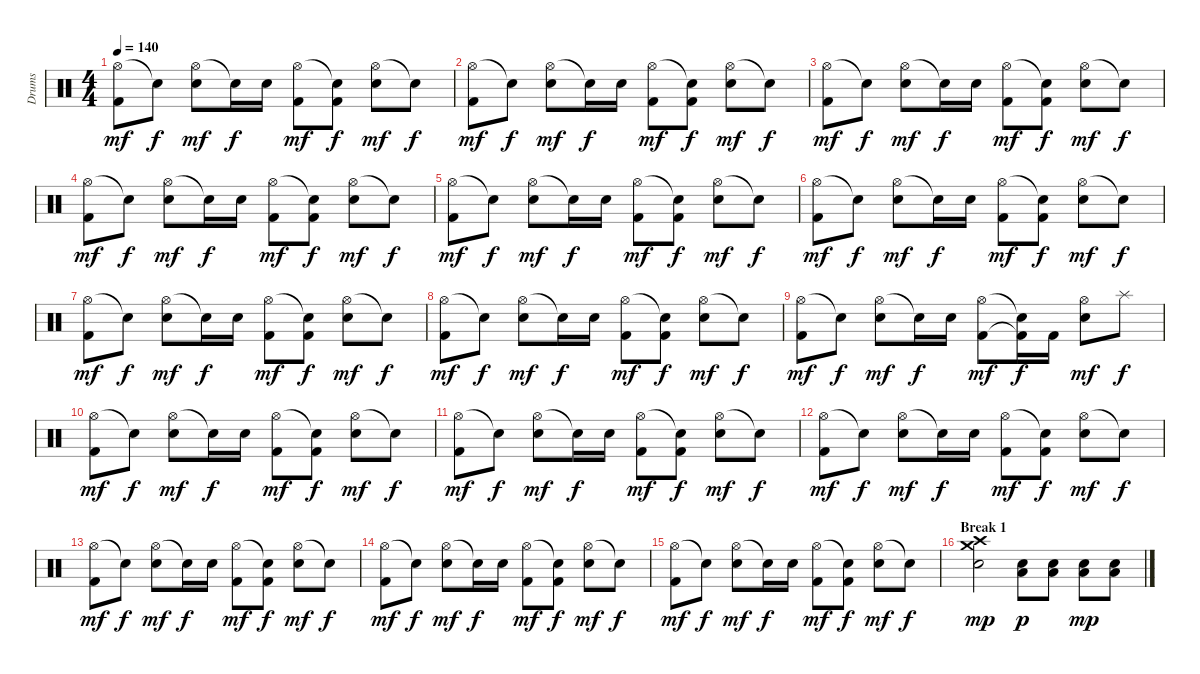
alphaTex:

\track ("Drums" "Drums") {instrument percussion}
\staff {score}
\articulation defaults
\ts (4 4)
\tempo 140
\clef neutral
\ks c
("Hi-Hat (open)" "Kick (hit) 2").8{dy mf} "Snare (hit)"{t}.8{dy f} ("Hi-Hat (open)" "Electric Snare (hit)").8{dy mf} "Snare (hit)"{t}.16{dy f} "Electric Snare (hit)".16 ("Hi-Hat (open)" "Kick (hit) 2").8{dy mf} ("Snare (hit)"{t} "Kick (hit) 2").8{dy f} ("Hi-Hat (open)" "Electric Snare (hit)").8{dy mf} "Snare (hit)"{t}.8{dy f} |
("Hi-Hat (open)" "Kick (hit) 2").8{dy mf} "Snare (hit)"{t}.8{dy f} ("Hi-Hat (open)" "Electric Snare (hit)").8{dy mf} "Snare (hit)"{t}.16{dy f} "Electric Snare (hit)".16 ("Hi-Hat (open)" "Kick (hit) 2").8{dy mf} ("Snare (hit)"{t} "Kick (hit) 2").8{dy f} ("Hi-Hat (open)" "Electric Snare (hit)").8{dy mf} "Snare (hit)"{t}.8{dy f} |
("Hi-Hat (open)" "Kick (hit) 2").8{dy mf} "Snare (hit)"{t}.8{dy f} ("Hi-Hat (open)" "Electric Snare (hit)").8{dy mf} "Snare (hit)"{t}.16{dy f} "Electric Snare (hit)".16 ("Hi-Hat (open)" "Kick (hit) 2").8{dy mf} ("Snare (hit)"{t} "Kick (hit) 2").8{dy f} ("Hi-Hat (open)" "Electric Snare (hit)").8{dy mf} "Snare (hit)"{t}.8{dy f} |
("Hi-Hat (open)" "Kick (hit) 2").8{dy mf} "Snare (hit)"{t}.8{dy f} ("Hi-Hat (open)" "Electric Snare (hit)").8{dy mf} "Snare (hit)"{t}.16{dy f} "Electric Snare (hit)".16 ("Hi-Hat (open)" "Kick (hit) 2").8{dy mf} ("Snare (hit)"{t} "Kick (hit) 2").8{dy f} ("Hi-Hat (open)" "Electric Snare (hit)").8{dy mf} "Snare (hit)"{t}.8{dy f} |
("Hi-Hat (open)" "Kick (hit) 2").8{dy mf} "Snare (hit)"{t}.8{dy f} ("Hi-Hat (open)" "Electric Snare (hit)").8{dy mf} "Snare (hit)"{t}.16{dy f} "Electric Snare (hit)".16 ("Hi-Hat (open)" "Kick (hit) 2").8{dy mf} ("Snare (hit)"{t} "Kick (hit) 2").8{dy f} ("Hi-Hat (open)" "Electric Snare (hit)").8{dy mf} "Snare (hit)"{t}.8{dy f} |
("Hi-Hat (open)" "Kick (hit) 2").8{dy mf} "Snare (hit)"{t}.8{dy f} ("Hi-Hat (open)" "Electric Snare (hit)").8{dy mf} "Snare (hit)"{t}.16{dy f} "Electric Snare (hit)".16 ("Hi-Hat (open)" "Kick (hit) 2").8{dy mf} ("Snare (hit)"{t} "Kick (hit) 2").8{dy f} ("Hi-Hat (open)" "Electric Snare (hit)").8{dy mf} "Snare (hit)"{t}.8{dy f} |
("Hi-Hat (open)" "Kick (hit) 2").8{dy mf} "Snare (hit)"{t}.8{dy f} ("Hi-Hat (open)" "Electric Snare (hit)").8{dy mf} "Snare (hit)"{t}.16{dy f} "Electric Snare (hit)".16 ("Hi-Hat (open)" "Kick (hit) 2").8{dy mf} ("Snare (hit)"{t} "Kick (hit) 2").8{dy f} ("Hi-Hat (open)" "Electric Snare (hit)").8{dy mf} "Snare (hit)"{t}.8{dy f} |
("Hi-Hat (open)" "Kick (hit) 2").8{dy mf} "Snare (hit)"{t}.8{dy f} ("Hi-Hat (open)" "Electric Snare (hit)").8{dy mf} "Snare (hit)"{t}.16{dy f} "Electric Snare (hit)".16 ("Hi-Hat (open)" "Kick (hit) 2").8{dy mf} ("Snare (hit)"{t} "Kick (hit) 2").8{dy f} ("Hi-Hat (open)" "Electric Snare (hit)").8{dy mf} "Snare (hit)"{t}.8{dy f} |
("Hi-Hat (open)" "Kick (hit) 2").8{dy mf} "Snare (hit)"{t}.8{dy f} ("Hi-Hat (open)" "Electric Snare (hit)").8{dy mf} "Snare (hit)"{t}.16{dy f} "Electric Snare (hit)".16 ("Hi-Hat (open)" "Kick (hit) 2").8{dy mf} ("Snare (hit)"{t} "Kick (hit) 2"{t}).16{dy f} "Kick (hit) 2".16 ("Hi-Hat (open)" "Electric Snare (hit)").8{dy mf} "Splash (hit)".8{dy f} |
("Hi-Hat (open)" "Kick (hit) 2").8{dy mf} "Snare (hit)"{t}.8{dy f} ("Hi-Hat (open)" "Electric Snare (hit)").8{dy mf} "Snare (hit)"{t}.16{dy f} "Electric Snare (hit)".16 ("Hi-Hat (open)" "Kick (hit) 2").8{dy mf} ("Snare (hit)"{t} "Kick (hit) 2").8{dy f} ("Hi-Hat (open)" "Electric Snare (hit)").8{dy mf} "Snare (hit)"{t}.8{dy f} |
("Hi-Hat (open)" "Kick (hit) 2").8{dy mf} "Snare (hit)"{t}.8{dy f} ("Hi-Hat (open)" "Electric Snare (hit)").8{dy mf} "Snare (hit)"{t}.16{dy f} "Electric Snare (hit)".16 ("Hi-Hat (open)" "Kick (hit) 2").8{dy mf} ("Snare (hit)"{t} "Kick (hit) 2").8{dy f} ("Hi-Hat (open)" "Electric Snare (hit)").8{dy mf} "Snare (hit)"{t}.8{dy f} |
("Hi-Hat (open)" "Kick (hit) 2").8{dy mf} "Snare (hit)"{t}.8{dy f} ("Hi-Hat (open)" "Electric Snare (hit)").8{dy mf} "Snare (hit)"{t}.16{dy f} "Electric Snare (hit)".16 ("Hi-Hat (open)" "Kick (hit) 2").8{dy mf} ("Snare (hit)"{t} "Kick (hit) 2").8{dy f} ("Hi-Hat (open)" "Electric Snare (hit)").8{dy mf} "Snare (hit)"{t}.8{dy f} |
("Hi-Hat (open)" "Kick (hit) 2").8{dy mf} "Snare (hit)"{t}.8{dy f} ("Hi-Hat (open)" "Electric Snare (hit)").8{dy mf} "Snare (hit)"{t}.16{dy f} "Electric Snare (hit)".16 ("Hi-Hat (open)" "Kick (hit) 2").8{dy mf} ("Snare (hit)"{t} "Kick (hit) 2").8{dy f} ("Hi-Hat (open)" "Electric Snare (hit)").8{dy mf} "Snare (hit)"{t}.8{dy f} |
("Hi-Hat (open)" "Kick (hit) 2").8{dy mf} "Snare (hit)"{t}.8{dy f} ("Hi-Hat (open)" "Electric Snare (hit)").8{dy mf} "Snare (hit)"{t}.16{dy f} "Electric Snare (hit)".16 ("Hi-Hat (open)" "Kick (hit) 2").8{dy mf} ("Snare (hit)"{t} "Kick (hit) 2").8{dy f} ("Hi-Hat (open)" "Electric Snare (hit)").8{dy mf} "Snare (hit)"{t}.8{dy f} |
("Hi-Hat (open)" "Kick (hit) 2").8{dy mf} "Snare (hit)"{t}.8{dy f} ("Hi-Hat (open)" "Electric Snare (hit)").8{dy mf} "Snare (hit)"{t}.16{dy f} "Electric Snare (hit)".16 ("Hi-Hat (open)" "Kick (hit) 2").8{dy mf} ("Snare (hit)"{t} "Kick (hit) 2").8{dy f} ("Hi-Hat (open)" "Electric Snare (hit)").8{dy mf} "Snare (hit)"{t}.8{dy f} |
\section ("" "Break 1")
("Crash medium (hit)" "Crash high (hit)" "Electric Snare (hit)").2{dy mp} ("Low Tom (hit)" "Electric Snare (hit)").8{dy p} ("Low Tom (hit)" "Electric Snare (hit)").8 ("Low Tom (hit)" "Electric Snare (hit)").8{dy mp} ("Low Tom (hit)" "Electric Snare (hit)").8
